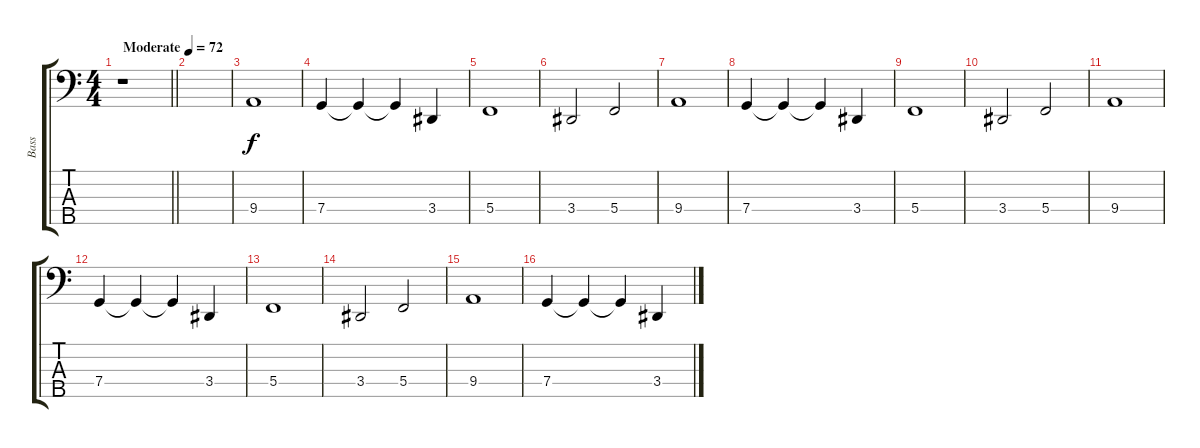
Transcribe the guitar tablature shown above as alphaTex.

\track ("Bass" "Bass") {instrument electricbasspick}
\staff {score tabs}
\tuning (F2 C2 G1 C1 A0) {hide}
\ts (4 4)
\tempo (72 "Moderate")
\clef f4
\barLineRight lightlight
\ks c
r.1{dy f instrument electricbasspick} |
|
9.4.1 |
7.4.4 7.4{t}.4 7.4{t}.4 3.4.4 |
5.4.1 |
3.4.2 5.4.2 |
9.4.1 |
7.4.4 7.4{t}.4 7.4{t}.4 3.4.4 |
5.4.1 |
3.4.2 5.4.2 |
9.4.1 |
7.4.4 7.4{t}.4 7.4{t}.4 3.4.4 |
5.4.1 |
3.4.2 5.4.2 |
9.4.1 |
7.4.4 7.4{t}.4 7.4{t}.4 3.4.4
